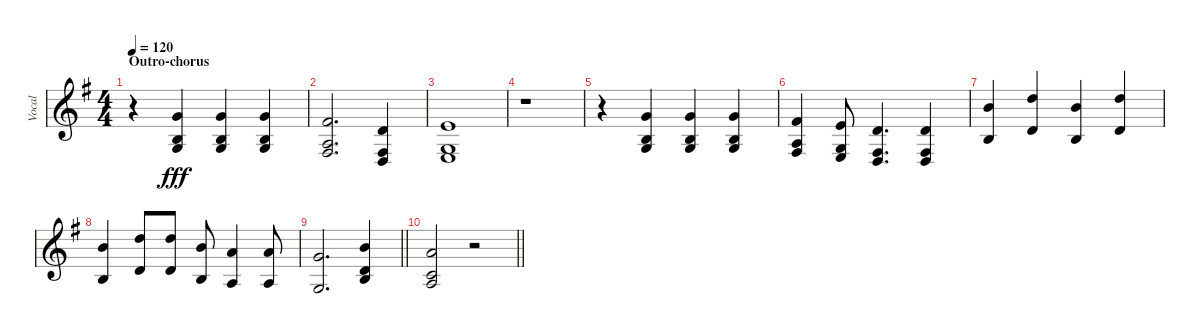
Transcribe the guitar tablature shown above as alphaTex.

\track ("Vocal" "Vocal") {instrument clarinet}
\staff {score}
\tuning (E4 B3 G3 D3 A2 E2) {hide}
\ts (4 4)
\section ("" "Outro-chorus")
\tempo 120
\clef g2
\ks g
r.4{dy fff} (3.1 0.2 0.3).4 (3.1 0.2 0.3).4 (3.1 0.2 0.3).4 |
(2.1 2.3 4.4).2{d} (3.2 0.4 9.5).4 |
(0.1 0.3 2.4).1 |
r.1 |
r.4 (3.1 0.2 0.3).4 (3.1 0.2 0.3).4 (3.1 0.2 0.3).4 |
(2.1 2.3 4.4).4 (0.1 0.3 2.4).8 (3.2 0.4 9.5).4{d} (3.2 0.4 9.5).4 |
(7.1 0.2).4 (3.2 19.3).4 (7.1 0.2).4 (3.2 19.3).4 |
(7.1 0.2).4 (3.2 19.3).8 (3.2 19.3).8 (7.1 0.2).8 (5.1 2.3).4 (5.1 2.3).8 |
\barLineRight lightlight
(3.1 0.3).2{d} (7.1 0.2 7.3).4 |
\barLineRight lightlight
(5.1 1.2 2.3).2 r.2
